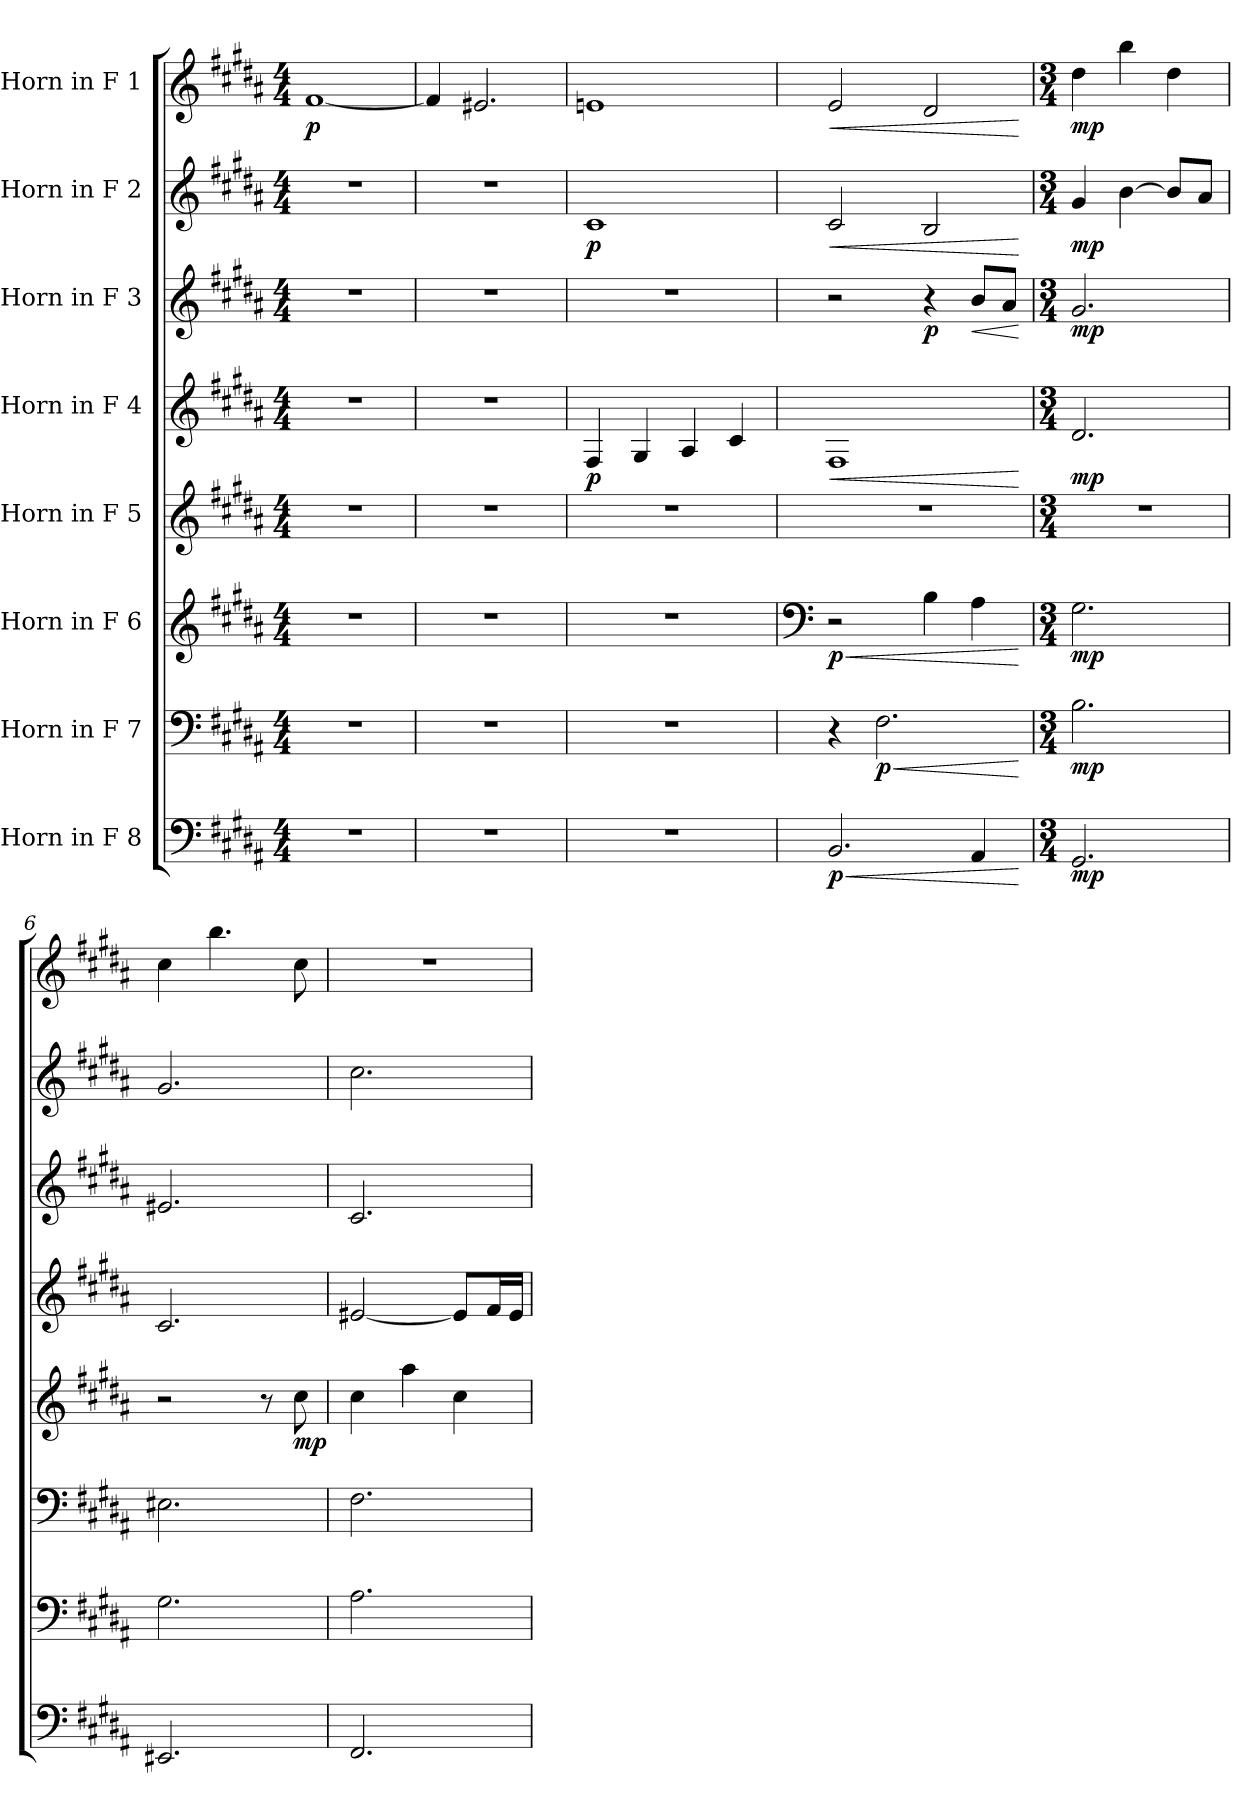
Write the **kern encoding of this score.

**kern	**dynam	**kern	**dynam	**kern	**dynam	**kern	**dynam	**kern	**dynam	**kern	**dynam	**kern	**dynam	**kern	**dynam
*part8	*part8	*part7	*part7	*part6	*part6	*part5	*part5	*part4	*part4	*part3	*part3	*part2	*part2	*part1	*part1
*staff8	*staff8	*staff7	*staff7	*staff6	*staff6	*staff5	*staff5	*staff4	*staff4	*staff3	*staff3	*staff2	*staff2	*staff1	*staff1
*I"Horn in F 8	*	*I"Horn in F 7	*	*I"Horn in F 6	*	*I"Horn in F 5	*	*I"Horn in F 4	*	*I"Horn in F 3	*	*I"Horn in F 2	*	*I"Horn in F 1	*
*clefF4	*	*clefF4	*	*clefG2	*	*clefG2	*	*clefG2	*	*clefG2	*	*clefG2	*	*clefG2	*
*ITrd4c7	*	*ITrd4c7	*	*ITrd4c7	*	*ITrd4c7	*	*ITrd4c7	*	*ITrd4c7	*	*ITrd4c7	*	*ITrd4c7	*
*k[f#c#g#d#]	*	*k[f#c#g#d#]	*	*k[f#c#g#d#]	*	*k[f#c#g#d#]	*	*k[f#c#g#d#]	*	*k[f#c#g#d#]	*	*k[f#c#g#d#]	*	*k[f#c#g#d#]	*
*M4/4	*	*M4/4	*	*M4/4	*	*M4/4	*	*M4/4	*	*M4/4	*	*M4/4	*	*M4/4	*
*MM67	*	*MM67	*	*MM67	*	*MM67	*	*MM67	*	*MM67	*	*MM67	*	*MM67	*
=1	=1	=1	=1	=1	=1	=1	=1	=1	=1	=1	=1	=1	=1	=1	=1
!	!	!	!	!	!	!	!	!	!	!	!	!	!	!	!LO:DY:b
1r	.	1r	.	1r	.	1r	.	1r	.	1r	.	1r	.	[1B	p
=2	=2	=2	=2	=2	=2	=2	=2	=2	=2	=2	=2	=2	=2	=2	=2
1r	.	1r	.	1r	.	1r	.	1r	.	1r	.	1r	.	4B/]	.
.	.	.	.	.	.	.	.	.	.	.	.	.	.	2.A#X/	.
=3	=3	=3	=3	=3	=3	=3	=3	=3	=3	=3	=3	=3	=3	=3	=3
!	!	!	!	!	!	!	!	!	!LO:DY:b	!	!	!	!LO:DY:b	!	!
1r	.	1r	.	1r	.	1r	.	4BB/	p	1r	.	1F#	p	1An	.
.	.	.	.	.	.	.	.	4C#/	.	.	.	.	.	.	.
.	.	.	.	.	.	.	.	4D#/	.	.	.	.	.	.	.
.	.	.	.	.	.	.	.	4F#/	.	.	.	.	.	.	.
=4	=4	=4	=4	=4	=4	=4	=4	=4	=4	=4	=4	=4	=4	=4	=4
*	*	*	*	*clefF4	*	*	*	*	*	*	*	*	*	*	*
!	!LO:HP:b	!	!	!	!LO:HP:b	!	!	!	!LO:HP:b	!	!	!	!LO:HP:b	!	!LO:HP:b
!	!LO:DY:n=1:b	!	!	!	!LO:DY:n=1:b	!	!	!	!	!	!	!	!	!	!
2.EE/	< p	4r	.	2r	< p	1r	.	1BB	<	2r	.	2F#/	<	2A/	<
!	!	!	!LO:HP:b	!	!	!	!	!	!	!	!	!	!	!	!
!	!	!	!LO:DY:n=1:b	!	!	!	!	!	!	!	!	!	!	!	!
.	.	2.BB\	< p	.	.	.	.	.	.	.	.	.	.	.	.
!	!	!	!	!	!	!	!	!	!	!	!LO:DY:b	!	!	!	!
.	.	.	.	4E\	.	.	.	.	.	4r	p	2E/	.	2G#/	.
!	!	!	!	!	!	!	!	!	!	!	!LO:HP:b	!	!	!	!
4DD#/	.	.	.	4D#\	.	.	.	.	.	8e/L	<	.	.	.	.
.	.	.	.	.	.	.	.	.	.	8d#/J	.	.	.	.	.
.	[	.	[	.	[	.	.	.	[	.	[	.	[	.	[
=5	=5	=5	=5	=5	=5	=5	=5	=5	=5	=5	=5	=5	=5	=5	=5
*M3/4	*	*M3/4	*	*M3/4	*	*M3/4	*	*M3/4	*	*M3/4	*	*M3/4	*	*M3/4	*
!	!LO:DY:b	!	!LO:DY:b	!	!LO:DY:b	!	!	!	!LO:DY:b	!	!LO:DY:b	!	!LO:DY:b	!	!LO:DY:b
2.CC#/	mp	2.E\	mp	2.C#\	mp	2.r	.	2.G#/	mp	2.c#/	mp	4c#/	mp	4g#\	mp
.	.	.	.	.	.	.	.	.	.	.	.	[4e\	.	4ee\	.
.	.	.	.	.	.	.	.	.	.	.	.	8e/L]	.	4g#\	.
.	.	.	.	.	.	.	.	.	.	.	.	8d#/J	.	.	.
=6	=6	=6	=6	=6	=6	=6	=6	=6	=6	=6	=6	=6	=6	=6	=6
2.AAA#X/	.	2.C#\	.	2.AA#X\	.	2r	.	2.F#/	.	2.A#X/	.	2.c#/	.	4f#\	.
.	.	.	.	.	.	.	.	.	.	.	.	.	.	4.ee\	.
.	.	.	.	.	.	8r	.	.	.	.	.	.	.	.	.
!	!	!	!	!	!	!	!LO:DY:b	!	!	!	!	!	!	!	!
.	.	.	.	.	.	8f#\	mp	.	.	.	.	.	.	8f#\	.
!!LO:PB:g=z
=7	=7	=7	=7	=7	=7	=7	=7	=7	=7	=7	=7	=7	=7	=7	=7
2.BBB/	.	2.D#\	.	2.BB\	.	4f#\	.	[2A#X/	.	2.F#/	.	2.f#\	.	2.r	.
.	.	.	.	.	.	4dd#\	.	.	.	.	.	.	.	.	.
.	.	.	.	.	.	4f#\	.	8A#/L]	.	.	.	.	.	.	.
.	.	.	.	.	.	.	.	16B/L	.	.	.	.	.	.	.
.	.	.	.	.	.	.	.	16A#/JJ	.	.	.	.	.	.	.
=	=	=	=	=	=	=	=	=	=	=	=	=	=	=	=
*-	*-	*-	*-	*-	*-	*-	*-	*-	*-	*-	*-	*-	*-	*-	*-
